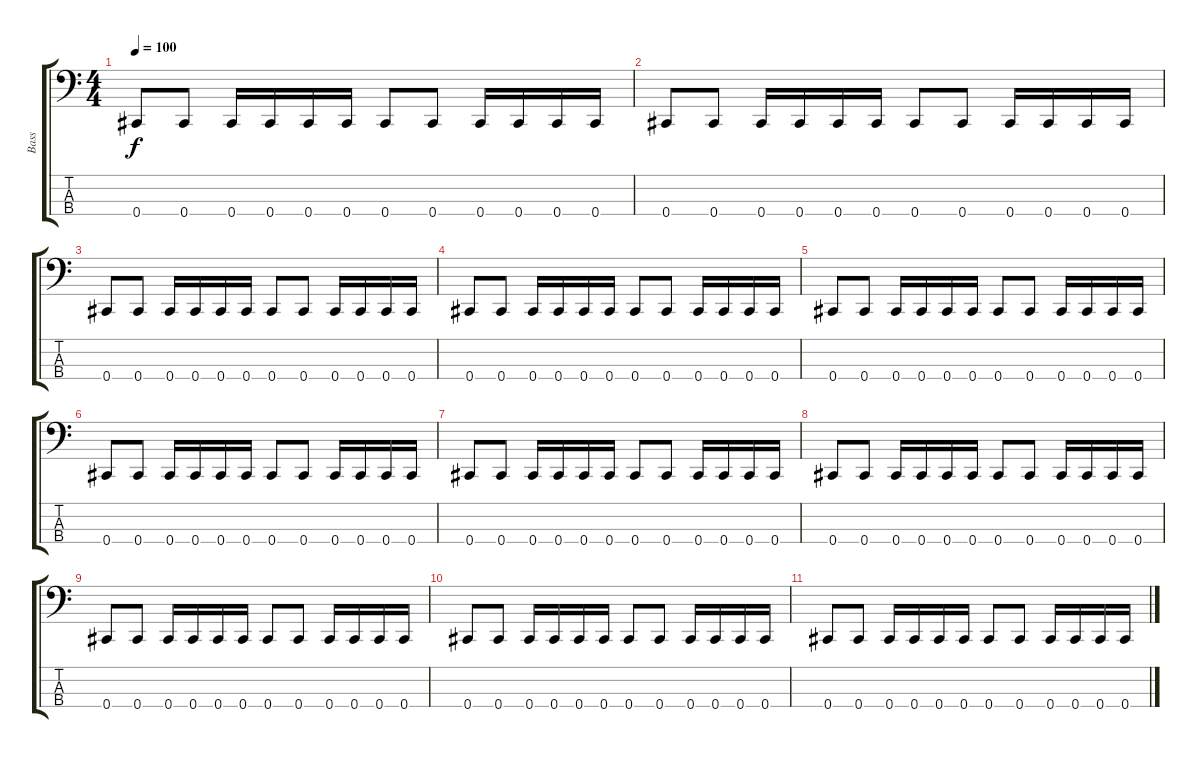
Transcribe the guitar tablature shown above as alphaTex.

\track ("Bass" "Bass") {instrument electricbasspick}
\staff {score tabs}
\tuning (Gb2 Db2 Ab1 Db1) {hide}
\ts (4 4)
\tempo 100
\clef f4
\ks c
0.4.8{dy f} 0.4.8 0.4.16 0.4.16 0.4.16 0.4.16 0.4.8 0.4.8 0.4.16 0.4.16 0.4.16 0.4.16 |
0.4.8 0.4.8 0.4.16 0.4.16 0.4.16 0.4.16 0.4.8 0.4.8 0.4.16 0.4.16 0.4.16 0.4.16 |
0.4.8 0.4.8 0.4.16 0.4.16 0.4.16 0.4.16 0.4.8 0.4.8 0.4.16 0.4.16 0.4.16 0.4.16 |
0.4.8 0.4.8 0.4.16 0.4.16 0.4.16 0.4.16 0.4.8 0.4.8 0.4.16 0.4.16 0.4.16 0.4.16 |
0.4.8 0.4.8 0.4.16 0.4.16 0.4.16 0.4.16 0.4.8 0.4.8 0.4.16 0.4.16 0.4.16 0.4.16 |
0.4.8 0.4.8 0.4.16 0.4.16 0.4.16 0.4.16 0.4.8 0.4.8 0.4.16 0.4.16 0.4.16 0.4.16 |
0.4.8 0.4.8 0.4.16 0.4.16 0.4.16 0.4.16 0.4.8 0.4.8 0.4.16 0.4.16 0.4.16 0.4.16 |
0.4.8 0.4.8 0.4.16 0.4.16 0.4.16 0.4.16 0.4.8 0.4.8 0.4.16 0.4.16 0.4.16 0.4.16 |
0.4.8 0.4.8 0.4.16 0.4.16 0.4.16 0.4.16 0.4.8 0.4.8 0.4.16 0.4.16 0.4.16 0.4.16 |
0.4.8 0.4.8 0.4.16 0.4.16 0.4.16 0.4.16 0.4.8 0.4.8 0.4.16 0.4.16 0.4.16 0.4.16 |
0.4.8 0.4.8 0.4.16 0.4.16 0.4.16 0.4.16 0.4.8 0.4.8 0.4.16 0.4.16 0.4.16 0.4.16
